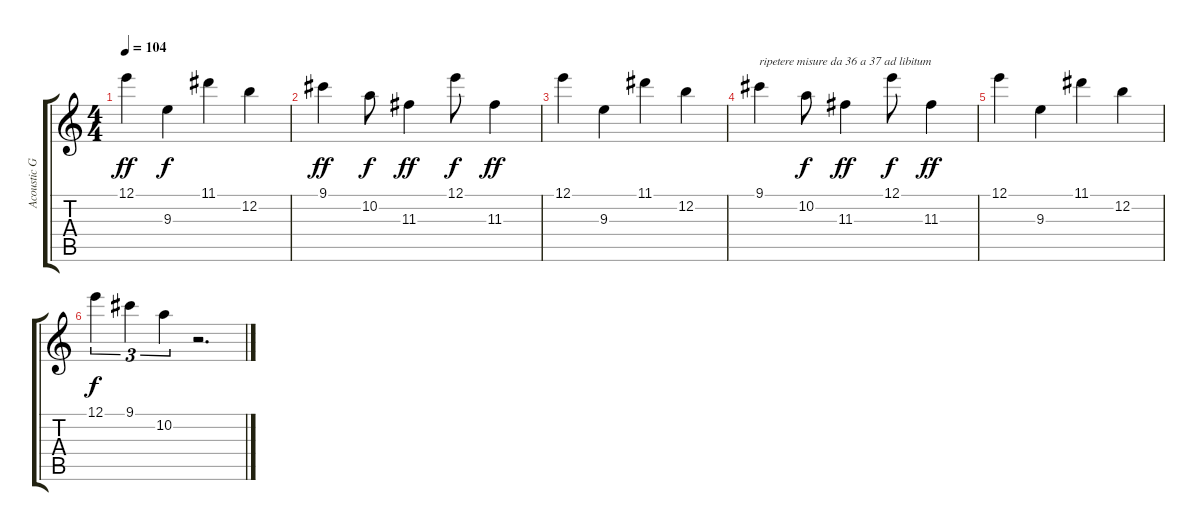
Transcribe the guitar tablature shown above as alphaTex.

\track ("Acoustic Guitar" "Acoustic G") {instrument acousticguitarnylon}
\staff {score tabs}
\tuning (E4 B3 G3 D3 A2 E2) {hide}
\ts (4 4)
\tempo 104
\clef g2
\ks c
12.1.4{dy ff} 9.3.4{dy f} 11.1.4 12.2.4 |
9.1.4{dy ff} 10.2.8{dy f} 11.3.4{dy ff} 12.1.8{dy f} 11.3.4{dy ff} |
12.1.4 9.3.4 11.1.4 12.2.4 |
9.1.4{txt "ripetere misure da 36 a 37 ad libitum"} 10.2.8{dy f} 11.3.4{dy ff} 12.1.8{dy f} 11.3.4{dy ff} |
12.1.4 9.3.4 11.1.4 12.2.4 |
12.1.4{tu (3 2) dy f} 9.1.4{tu (3 2)} 10.2.4{tu (3 2)} r.2{d}
